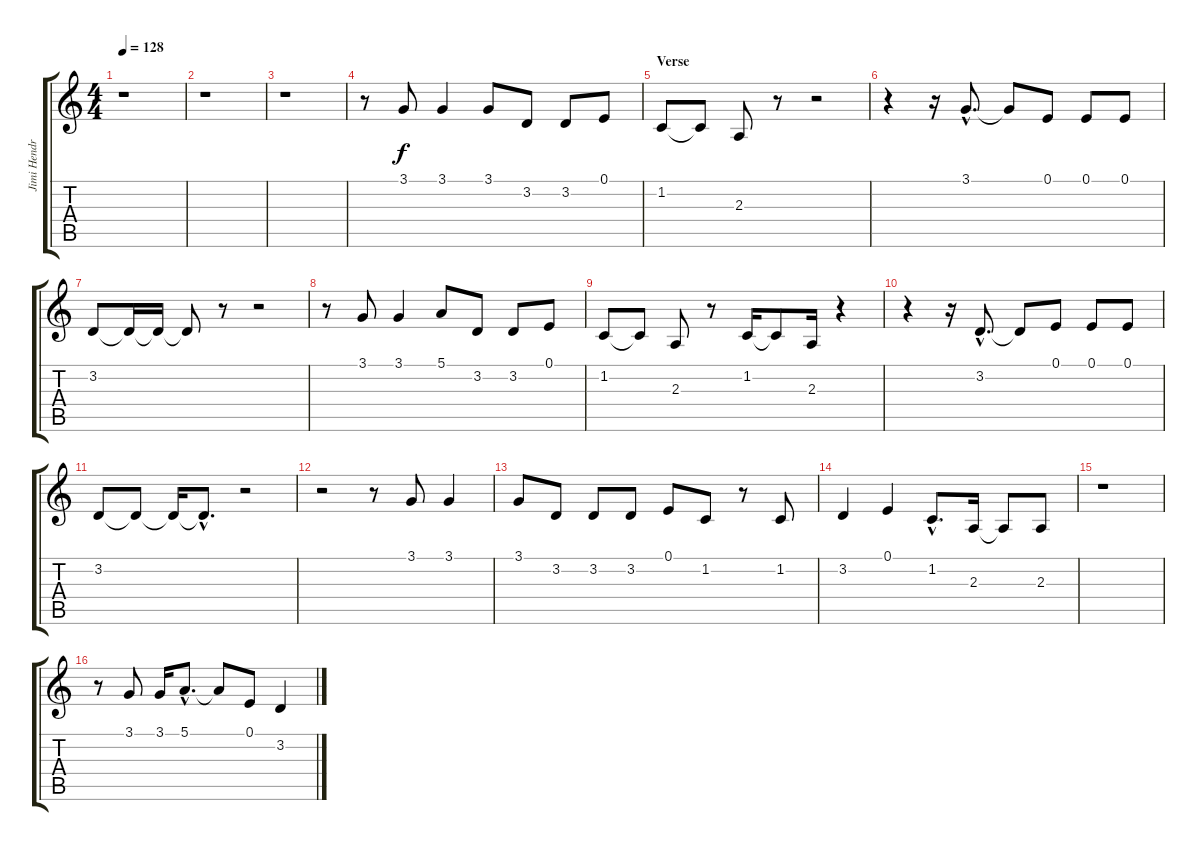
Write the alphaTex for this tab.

\track ("Jimi Hendrix Voice" "Jimi Hendr") {instrument harmonica}
\staff {score tabs}
\tuning (E4 B3 G3 D3 A2 E2) {hide}
\ts (4 4)
\tempo 128
\clef g2
\ks c
r.1{dy f instrument harmonica} |
r.1 |
r.1 |
r.8 3.1.8 3.1.4 3.1.8 3.2.8 3.2.8 0.1.8 |
\section ("" "Verse")
1.2.8 1.2{t}.8 2.3.8 r.8 r.2 |
r.4 r.16 3.1{hac}.8{d} 3.1{t}.8 0.1.8 0.1.8 0.1.8 |
3.2.8 3.2{t}.16 3.2{t}.16 3.2{t}.8 r.8 r.2 |
r.8 3.1.8 3.1.4 5.1.8 3.2.8 3.2.8 0.1.8 |
1.2.8 1.2{t}.8 2.3.8 r.8 1.2.16 1.2{t}.8 2.3.16 r.4 |
r.4 r.16 3.2{hac}.8{d} 3.2{t}.8 0.1.8 0.1.8 0.1.8 |
3.2.8 3.2{t}.8 3.2{t}.16 3.2{hac t}.8{d} r.2 |
r.2 r.8 3.1.8 3.1.4 |
3.1.8 3.2.8 3.2.8 3.2.8 0.1.8 1.2.8 r.8 1.2.8 |
3.2.4 0.1.4 1.2{hac}.8{d} 2.3.16 2.3{t}.8 2.3.8 |
r.1 |
r.8 3.1.8 3.1.16 5.1{hac}.8{d} 5.1{t}.8 0.1.8 3.2.4
